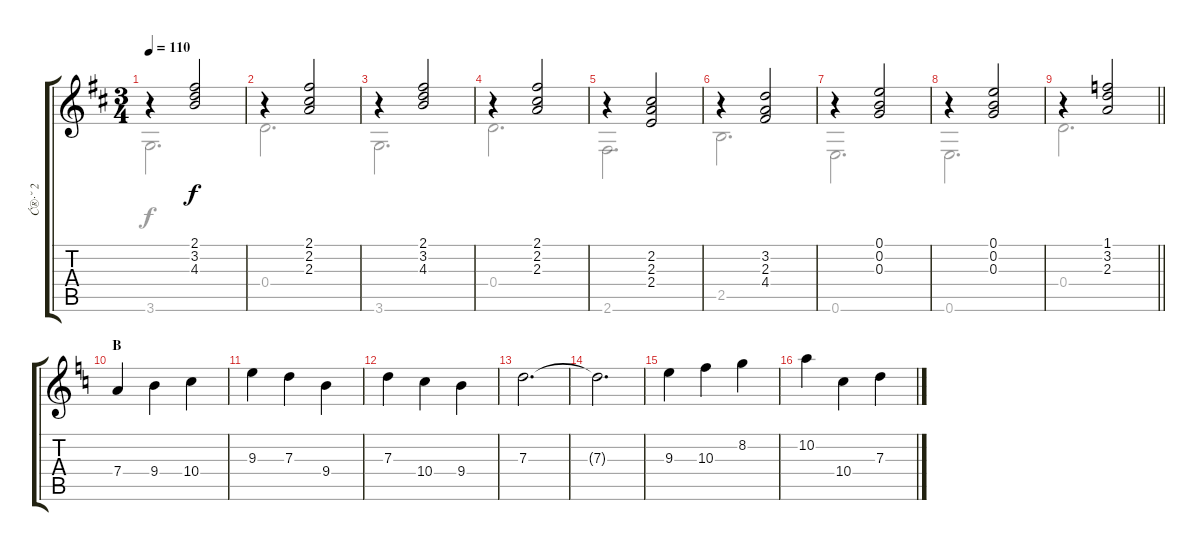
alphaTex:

\track ("Ć®·˘ 2" "Ć®·˘ 2") {instrument acousticguitarsteel}
\staff {score tabs}
\tuning (E4 B3 G3 D3 A2 E2) {hide}
\voice
\ts (3 4)
\tempo 110
\clef g2
\ks d
r.4{dy f} (2.1 3.2 4.3).2 |
r.4 (2.1 2.2 2.3).2 |
r.4 (2.1 3.2 4.3).2 |
r.4 (2.1 2.2 2.3).2 |
r.4 (2.2 2.3 2.4).2 |
r.4 (3.2 2.3 4.4).2 |
r.4 (0.1 0.2 0.3).2 |
r.4 (0.1 0.2 0.3).2 |
\barLineRight lightlight
r.4 (1.1 3.2 2.3).2 |
\section ("" "B")
\ks c
7.4.4{volume 12} 9.4.4 10.4.4 |
9.3.4 7.3.4 9.4.4 |
7.3.4 10.4.4 9.4.4 |
7.3.2{d} |
7.3{t}.2{d} |
9.3.4 10.3.4 8.2.4 |
10.2.4 10.4.4 7.3.4
\voice
\clef g2
\ottava regular
\simile none
\ks d
3.6.2{d dy f} |
0.4.2{d} |
3.6.2{d} |
0.4.2{d} |
2.6.2{d} |
2.5.2{d} |
0.6.2{d} |
0.6.2{d} |
\barLineRight lightlight
0.4.2{d} |
\ks c
|
|
|
|
|
|
